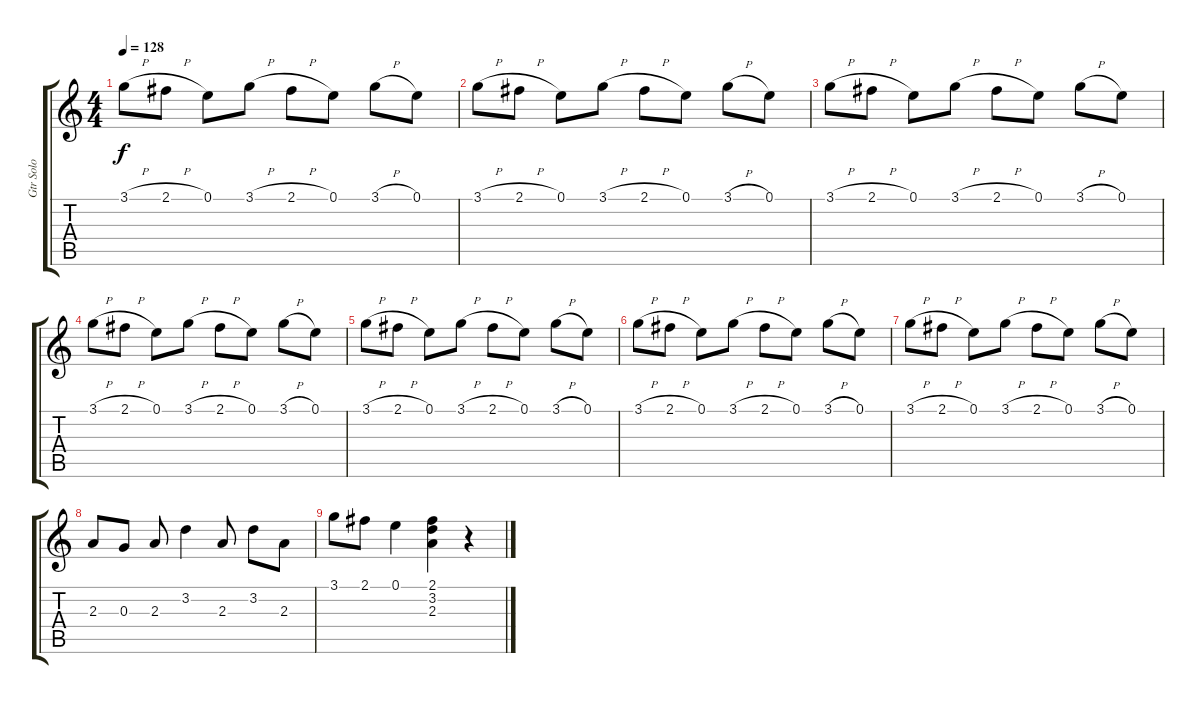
\track ("Gtr Solo" "Gtr Solo") {instrument distortionguitar}
\staff {score tabs}
\tuning (E4 B3 G3 D3 A2 E2) {hide}
\ts (4 4)
\tempo 128
\clef g2
\ks c
3.1{h}.8{dy f} 2.1{h}.8 0.1.8 3.1{h}.8 2.1{h}.8 0.1.8 3.1{h}.8 0.1.8 |
3.1{h}.8 2.1{h}.8 0.1.8 3.1{h}.8 2.1{h}.8 0.1.8 3.1{h}.8 0.1.8 |
3.1{h}.8 2.1{h}.8 0.1.8 3.1{h}.8 2.1{h}.8 0.1.8 3.1{h}.8 0.1.8 |
3.1{h}.8 2.1{h}.8 0.1.8 3.1{h}.8 2.1{h}.8 0.1.8 3.1{h}.8 0.1.8 |
3.1{h}.8 2.1{h}.8 0.1.8 3.1{h}.8 2.1{h}.8 0.1.8 3.1{h}.8 0.1.8 |
3.1{h}.8 2.1{h}.8 0.1.8 3.1{h}.8 2.1{h}.8 0.1.8 3.1{h}.8 0.1.8 |
3.1{h}.8 2.1{h}.8 0.1.8 3.1{h}.8 2.1{h}.8 0.1.8 3.1{h}.8 0.1.8 |
2.3.8{volume 9 balance 8} 0.3.8 2.3.8 3.2.4 2.3.8 3.2.8 2.3.8 |
3.1.8 2.1.8 0.1.4 (2.1 3.2 2.3).4 r.4
